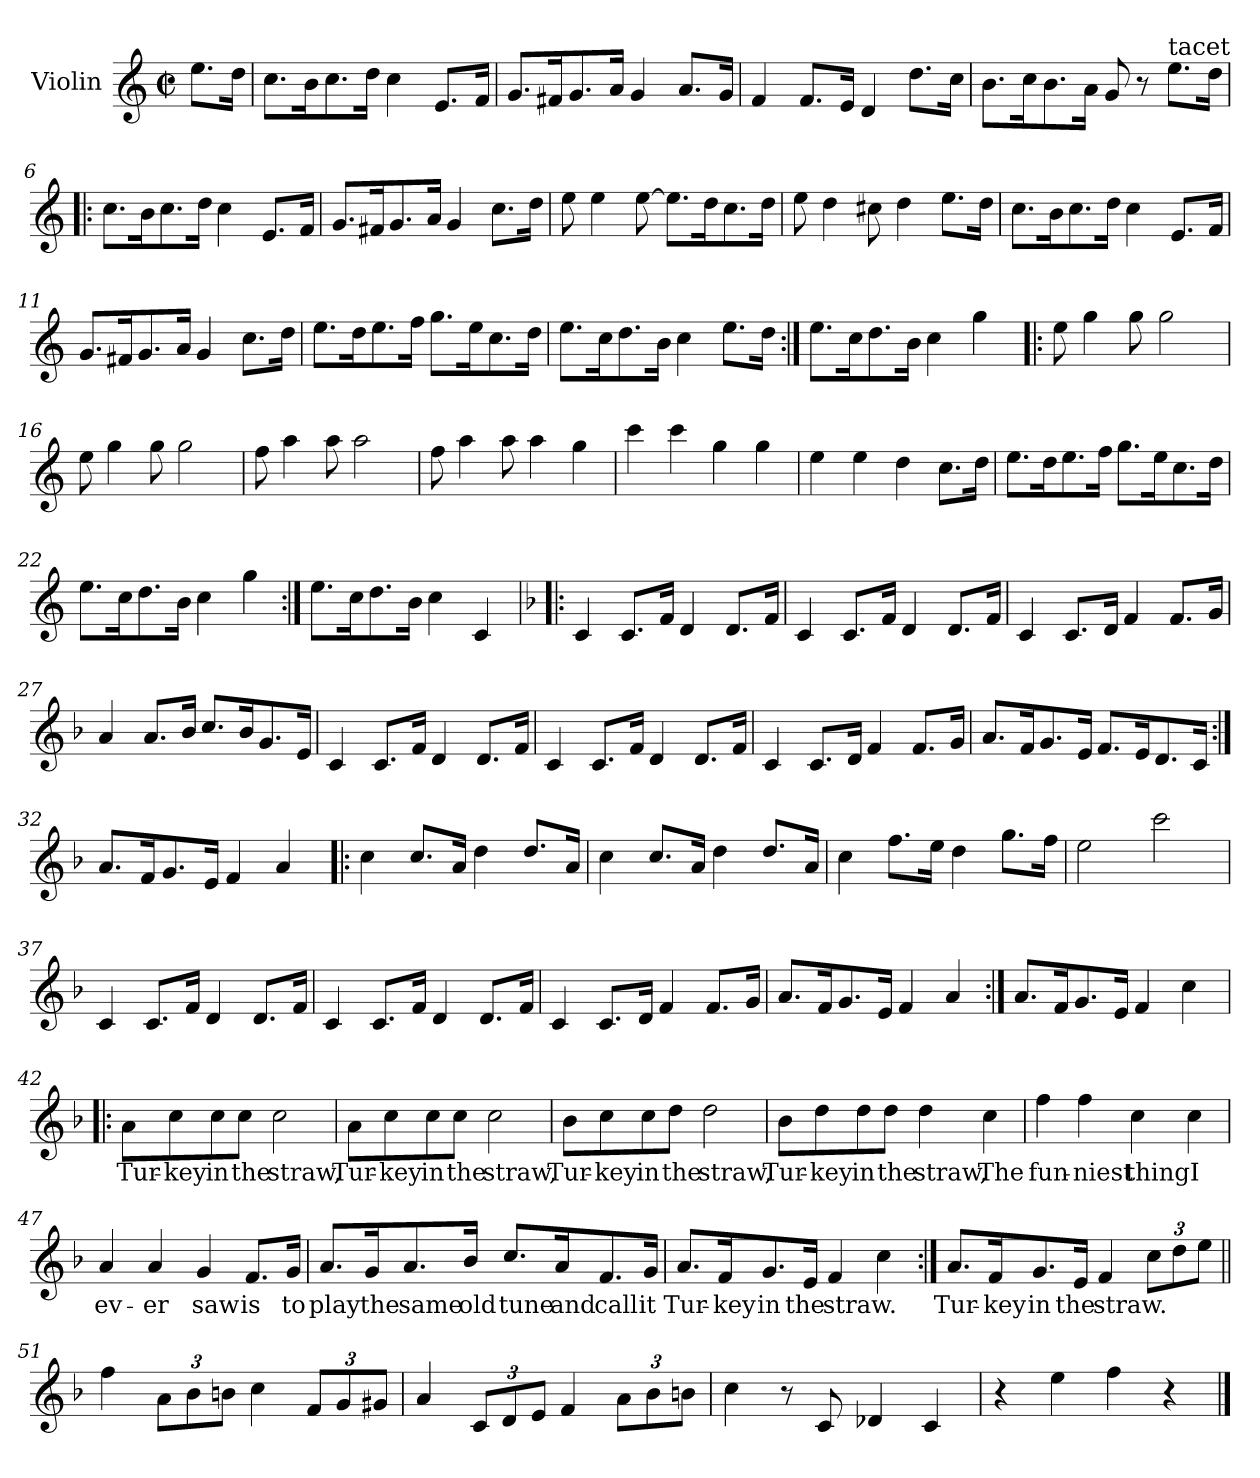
**kern	**text
*part1	*part1
*staff1	*staff1
*I"Violin	*
*I'Vln	*
*clefG2	*
*k[]	*
*C:	*
*M2/2	*
*met(c|)	*
=1	=1
8.ee\L	.
16dd\Jk	.
=2	=2
8.cc\L	.
16b\K	.
8.cc\	.
16dd\Jk	.
4cc\	.
8.e/L	.
16f/Jk	.
=3	=3
8.g/L	.
16f#X/K	.
8.g/	.
16a/Jk	.
4g/	.
8.a/L	.
16g/Jk	.
=4	=4
4f/	.
8.f/L	.
16e/Jk	.
4d/	.
8.dd\L	.
16cc\Jk	.
!!LO:LB:g=z
=5	=5
8.b\L	.
16cc\K	.
8.b\	.
16a\Jk	.
8g/	.
8r	.
!LO:TX:a:t=tacet	!
8.ee\L	.
16dd\Jk	.
=6!|:	=6!|:
8.cc\L	.
16b\K	.
8.cc\	.
16dd\Jk	.
4cc\	.
8.e/L	.
16f/Jk	.
=7	=7
8.g/L	.
16f#X/K	.
8.g/	.
16a/Jk	.
4g/	.
8.cc\L	.
16dd\Jk	.
=8	=8
8ee\	.
4ee\	.
[8ee\	.
8.ee\L]	.
16dd\K	.
8.cc\	.
16dd\Jk	.
!!LO:LB:g=z
=9	=9
8ee\	.
4dd\	.
8cc#X\	.
4dd\	.
8.ee\L	.
16dd\Jk	.
=10	=10
8.cc\L	.
16b\K	.
8.cc\	.
16dd\Jk	.
4cc\	.
8.e/L	.
16f/Jk	.
=11	=11
8.g/L	.
16f#X/K	.
8.g/	.
16a/Jk	.
4g/	.
8.cc\L	.
16dd\Jk	.
=12	=12
8.ee\L	.
16dd\K	.
8.ee\	.
16ff\Jk	.
8.gg\L	.
16ee\K	.
8.cc\	.
16dd\Jk	.
!!LO:LB:g=z
=13	=13
8.ee\L	.
16cc\K	.
8.dd\	.
16b\Jk	.
4cc\	.
8.ee\L	.
16dd\Jk	.
=14:|!	=14:|!
8.ee\L	.
16cc\K	.
8.dd\	.
16b\Jk	.
4cc\	.
4gg\	.
=15!|:	=15!|:
8ee\	.
4gg\	.
8gg\	.
2gg\	.
=16	=16
8ee\	.
4gg\	.
8gg\	.
2gg\	.
!!LO:LB:g=z
=17	=17
8ff\	.
4aa\	.
8aa\	.
2aa\	.
=18	=18
8ff\	.
4aa\	.
8aa\	.
4aa\	.
4gg\	.
=19	=19
4ccc\	.
4ccc\	.
4gg\	.
4gg\	.
=20	=20
4ee\	.
4ee\	.
4dd\	.
8.cc\L	.
16dd\Jk	.
!!LO:LB:g=z
=21	=21
8.ee\L	.
16dd\K	.
8.ee\	.
16ff\Jk	.
8.gg\L	.
16ee\K	.
8.cc\	.
16dd\Jk	.
=22	=22
8.ee\L	.
16cc\K	.
8.dd\	.
16b\Jk	.
4cc\	.
4gg\	.
=23:|!	=23:|!
8.ee\L	.
16cc\K	.
8.dd\	.
16b\Jk	.
4cc\	.
4c/	.
=24!|:	=24!|:
*k[b-]	*
*F:	*
4c/	.
8.c/L	.
16f/Jk	.
4d/	.
8.d/L	.
16f/Jk	.
=25	=25
4c/	.
8.c/L	.
16f/Jk	.
4d/	.
8.d/L	.
16f/Jk	.
=26	=26
4c/	.
8.c/L	.
16d/Jk	.
4f/	.
8.f/L	.
16g/Jk	.
!!LO:LB:g=z
=27	=27
4a/	.
8.a/L	.
16b-/Jk	.
8.cc/L	.
16b-/K	.
8.g/	.
16e/Jk	.
=28	=28
4c/	.
8.c/L	.
16f/Jk	.
4d/	.
8.d/L	.
16f/Jk	.
=29	=29
4c/	.
8.c/L	.
16f/Jk	.
4d/	.
8.d/L	.
16f/Jk	.
=30	=30
4c/	.
8.c/L	.
16d/Jk	.
4f/	.
8.f/L	.
16g/Jk	.
=31	=31
8.a/L	.
16f/K	.
8.g/	.
16e/Jk	.
8.f/L	.
16e/K	.
8.d/	.
16c/Jk	.
=32:|!	=32:|!
8.a/L	.
16f/K	.
8.g/	.
16e/Jk	.
4f/	.
4a/	.
!!LO:LB:g=z
=33!|:	=33!|:
4cc\	.
8.cc/L	.
16a/Jk	.
4dd\	.
8.dd/L	.
16a/Jk	.
=34	=34
4cc\	.
8.cc/L	.
16a/Jk	.
4dd\	.
8.dd/L	.
16a/Jk	.
=35	=35
4cc\	.
8.ff\L	.
16ee\Jk	.
4dd\	.
8.gg\L	.
16ff\Jk	.
=36	=36
2ee\	.
2ccc\	.
=37	=37
4c/	.
8.c/L	.
16f/Jk	.
4d/	.
8.d/L	.
16f/Jk	.
=38	=38
4c/	.
8.c/L	.
16f/Jk	.
4d/	.
8.d/L	.
16f/Jk	.
=39	=39
4c/	.
8.c/L	.
16d/Jk	.
4f/	.
8.f/L	.
16g/Jk	.
!!LO:LB:g=z
=40	=40
8.a/L	.
16f/K	.
8.g/	.
16e/Jk	.
4f/	.
4a/	.
=41:|!	=41:|!
8.a/L	.
16f/K	.
8.g/	.
16e/Jk	.
4f/	.
4cc\	.
=42!|:	=42!|:
8a\L	Tur-
8cc\	-key
8cc\	in
8cc\J	the
2cc\	straw,
=43	=43
8a\L	Tur-
8cc\	-key
8cc\	in
8cc\J	the
2cc\	straw,
=44	=44
8b-\L	Tur-
8cc\	-key
8cc\	in
8dd\J	the
2dd\	straw,
!!LO:PB:g=z
=45	=45
8b-\L	Tur-
8dd\	-key
8dd\	in
8dd\J	the
4dd\	straw,
4cc\	The
=46	=46
4ff\	fun-
4ff\	-niest
4cc\	thing
4cc\	I
=47	=47
4a/	ev-
4a/	-er
4g/	saw
8.f/L	is
16g/Jk	to
=48	=48
8.a/L	play
16g/K	the
8.a/	same
16b-/Jk	old
8.cc/L	tune
16a/K	and
8.f/	call
16g/Jk	it
!!LO:LB:g=z
=49	=49
8.a/L	Tur-
16f/K	-key
8.g/	in
16e/Jk	the
4f/	straw.
4cc\	.
=50:|!	=50:|!
8.a/L	Tur-
16f/K	-key
8.g/	in
16e/Jk	the
4f/	straw.
*Xbrackettup	*
12cc\L	.
12dd\	.
12ee\J	.
=51||	=51||
4ff\	.
12a\L	.
12b-\	.
12bn\J	.
4cc\	.
12f/L	.
12g/	.
12g#X/J	.
!!LO:LB:g=z
=52	=52
4a/	.
12c/L	.
12d/	.
12e/J	.
4f/	.
12a\L	.
12b-\	.
12bn\J	.
=53	=53
4cc\	.
8r	.
8c/	.
4d-X/	.
4c/	.
=54	=54
4r	.
4ee\	.
4ff\	.
4r	.
==	==
*-	*-
